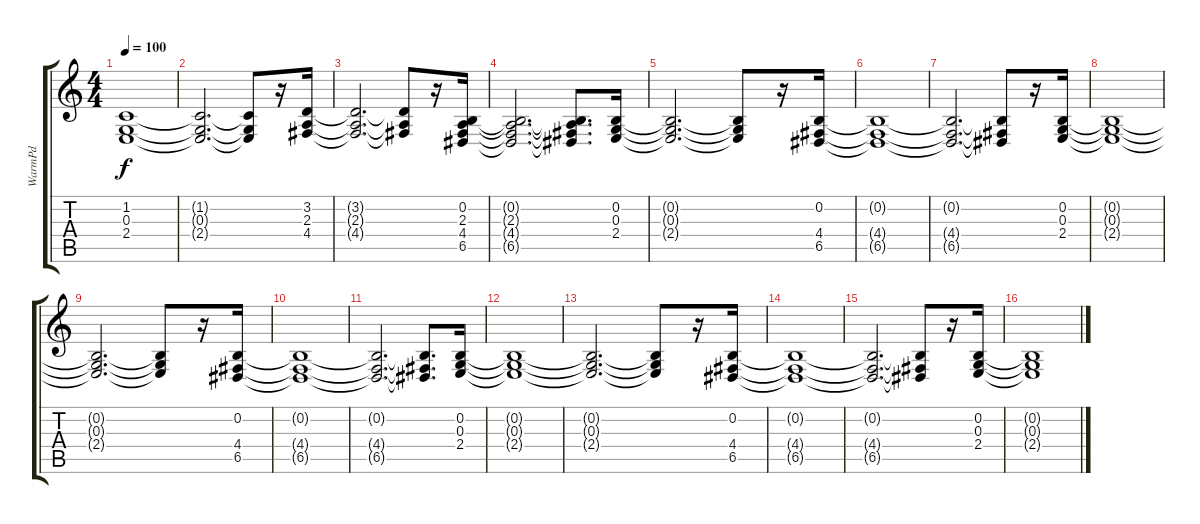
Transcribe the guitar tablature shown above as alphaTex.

\track ("WarmPd" "WarmPd") {instrument pad2warm}
\staff {score tabs}
\tuning (E4 B3 G3 D3 A2 E2) {hide}
\ts (4 4)
\tempo 100
\clef g2
\ks c
(1.2{t} 0.3{t} 2.4{t}).1{dy f} |
(1.2{t} 0.3{t} 2.4{t}).2{d} (1.2{t} 0.3{t} 2.4{t}).8 r.16 (3.2 2.3 4.4).16 |
(3.2{t} 2.3{t} 4.4{t}).2{d} (3.2{t} 2.3{t} 4.4{t}).8 r.16 (0.2 2.3 4.4 6.5).16 |
(0.2{t} 2.3{t} 4.4{t} 6.5{t}).2{d} (0.2{t} 2.3{t} 4.4{t} 6.5{t}).8{d} (0.2 0.3 2.4).16 |
(0.2{t} 0.3{t} 2.4{t}).2{d} (0.2{t} 0.3{t} 2.4{t}).8 r.16 (0.2 4.4 6.5).16 |
(0.2{t} 4.4{t} 6.5{t}).1 |
(0.2{t} 4.4{t} 6.5{t}).2{d} (0.2{t} 4.4{t} 6.5{t}).8 r.16 (0.2 0.3 2.4).16 |
(0.2{t} 0.3{t} 2.4{t}).1 |
(0.2{t} 0.3{t} 2.4{t}).2{d} (0.2{t} 0.3{t} 2.4{t}).8 r.16 (0.2 4.4 6.5).16 |
(0.2{t} 4.4{t} 6.5{t}).1 |
(0.2{t} 4.4{t} 6.5{t}).2{d} (0.2{t} 4.4{t} 6.5{t}).8{d} (0.2 0.3 2.4).16 |
(0.2{t} 0.3{t} 2.4{t}).1 |
(0.2{t} 0.3{t} 2.4{t}).2{d} (0.2{t} 0.3{t} 2.4{t}).8 r.16 (0.2 4.4 6.5).16 |
(0.2{t} 4.4{t} 6.5{t}).1 |
(0.2{t} 4.4{t} 6.5{t}).2{d} (0.2{t} 4.4{t} 6.5{t}).8 r.16 (0.2 0.3 2.4).16 |
(0.2{t} 0.3{t} 2.4{t}).1
